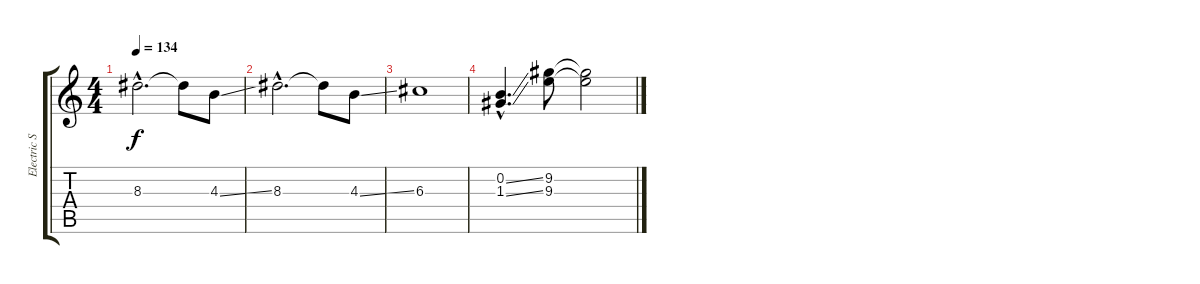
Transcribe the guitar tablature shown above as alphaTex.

\track ("Electric Slide" "Electric S") {instrument overdrivenguitar}
\staff {score tabs}
\tuning (E4 B3 G3 D3 A2 E2) {hide}
\ts (4 4)
\tempo 134
\clef g2
\ks c
8.3{hac}.2{d dy f} 8.3{t}.8 4.3{ss}.8 |
8.3{hac}.2{d} 8.3{t}.8 4.3{ss}.8 |
6.3.1 |
(0.2{ss hac} 1.3{ss hac}).4{d} (9.2 9.3).8 (9.2{t} 9.3{t}).2
